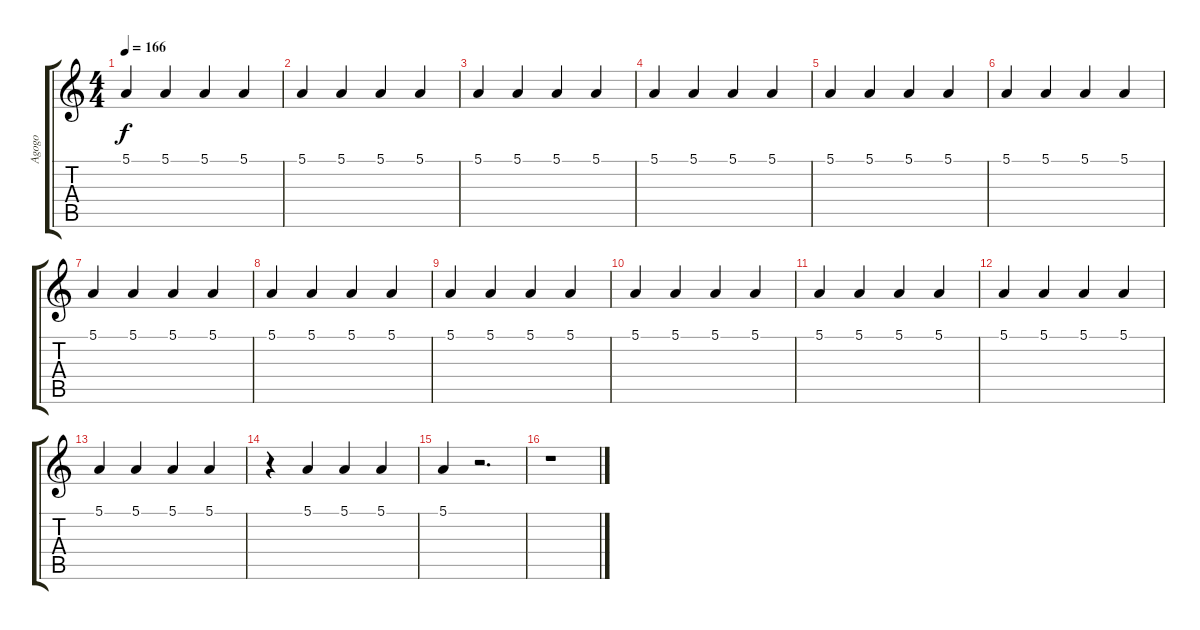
\track ("Agogo" "Agogo") {instrument agogo}
\staff {score tabs}
\tuning (E4 B3 G3 D3 A2 E2) {hide}
\ts (4 4)
\tempo 166
\clef g2
\ks c
5.1.4{dy f} 5.1.4 5.1.4 5.1.4 |
5.1.4 5.1.4 5.1.4 5.1.4 |
5.1.4 5.1.4 5.1.4 5.1.4 |
5.1.4 5.1.4 5.1.4 5.1.4 |
5.1.4 5.1.4 5.1.4 5.1.4 |
5.1.4 5.1.4 5.1.4 5.1.4 |
5.1.4 5.1.4 5.1.4 5.1.4 |
5.1.4 5.1.4 5.1.4 5.1.4 |
5.1.4 5.1.4 5.1.4 5.1.4 |
5.1.4 5.1.4 5.1.4 5.1.4 |
5.1.4 5.1.4 5.1.4 5.1.4 |
5.1.4 5.1.4 5.1.4 5.1.4 |
5.1.4 5.1.4 5.1.4 5.1.4 |
r.4 5.1.4 5.1.4 5.1.4 |
5.1.4 r.2{d} |
r.1
